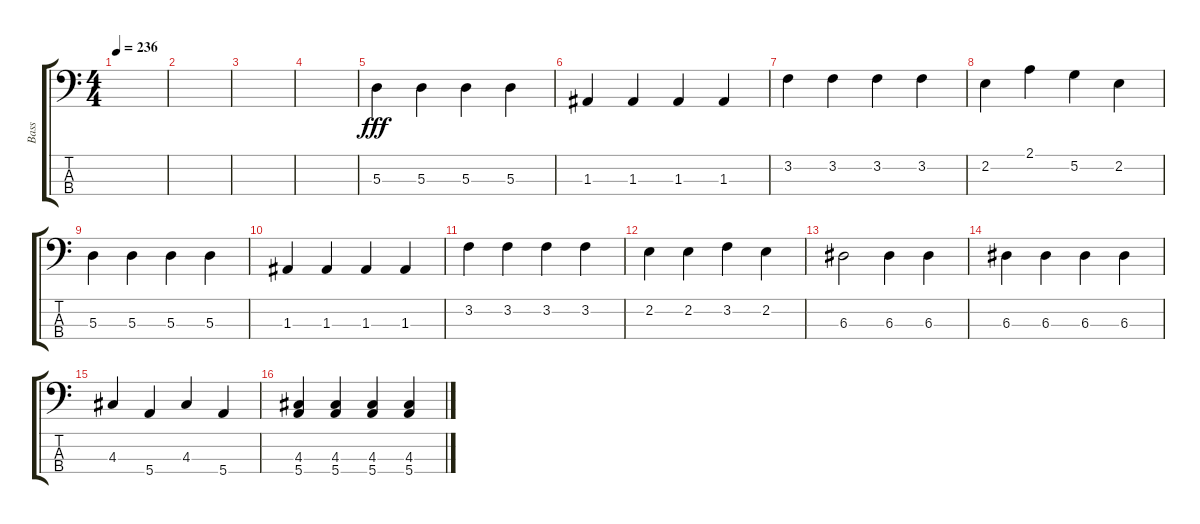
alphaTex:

\track ("Bass" "Bass") {instrument electricbasspick}
\staff {score tabs}
\tuning (G2 D2 A1 E1) {hide}
\ts (4 4)
\tempo 236
\clef f4
\ks c
|
|
|
|
5.3.4{dy fff} 5.3.4 5.3.4 5.3.4 |
1.3.4 1.3.4 1.3.4 1.3.4 |
3.2.4 3.2.4 3.2.4 3.2.4 |
2.2.4 2.1.4 5.2.4 2.2.4 |
5.3.4 5.3.4 5.3.4 5.3.4 |
1.3.4 1.3.4 1.3.4 1.3.4 |
3.2.4 3.2.4 3.2.4 3.2.4 |
2.2.4 2.2.4 3.2.4 2.2.4 |
6.3.2 6.3.4 6.3.4 |
6.3.4 6.3.4 6.3.4 6.3.4 |
4.3.4 5.4.4 4.3.4 5.4.4 |
(4.3 5.4).4 (4.3 5.4).4 (4.3 5.4).4 (4.3 5.4).4
